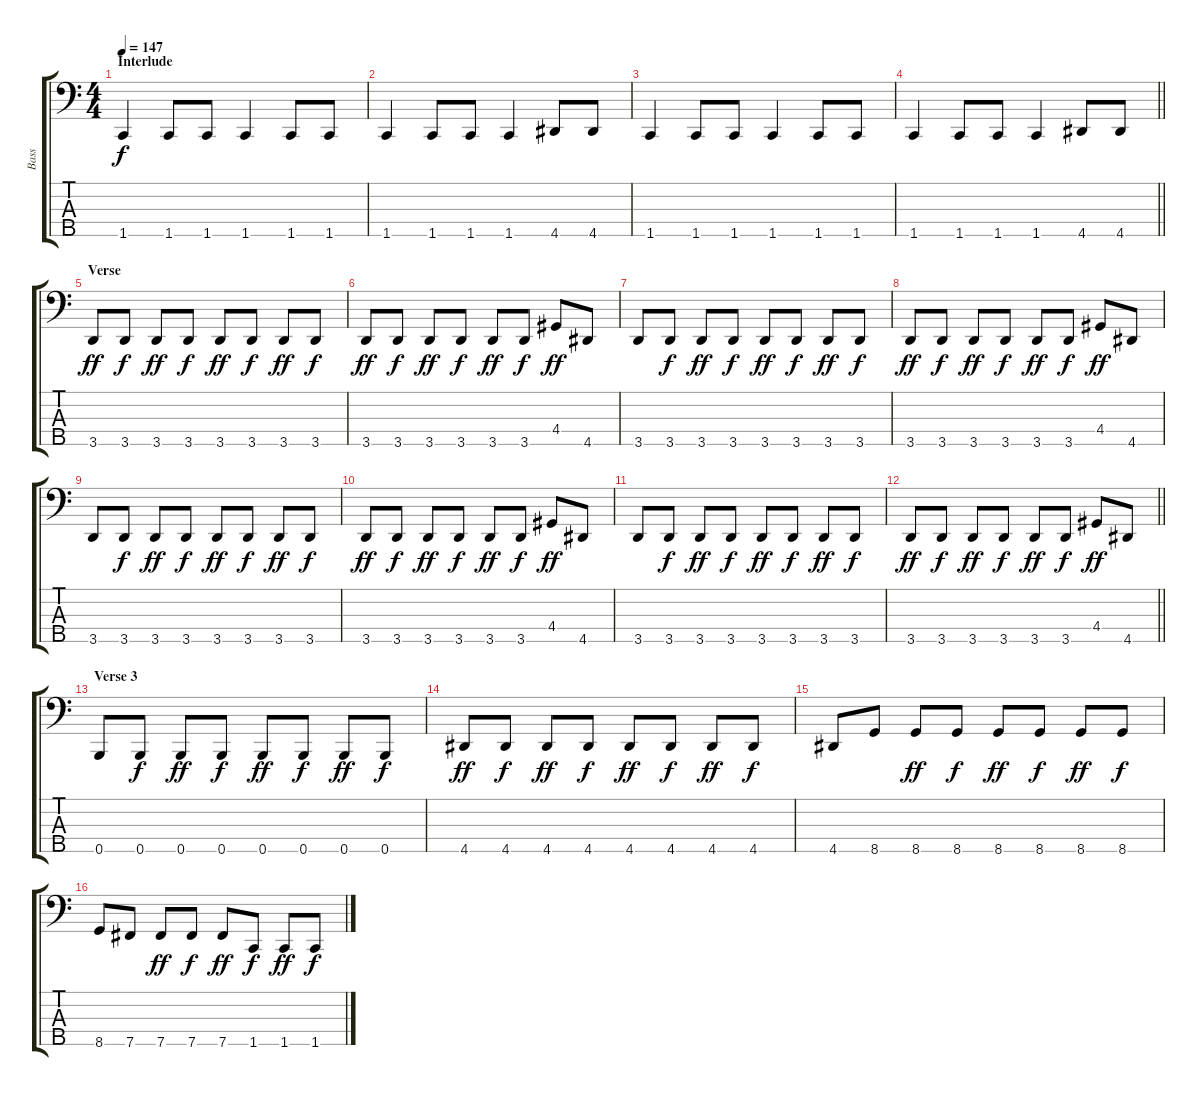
\track ("Bass" "Bass") {instrument electricbasspick}
\staff {score tabs}
\tuning (G2 D2 A1 E1 B0) {hide}
\ts (4 4)
\section ("" "Interlude")
\tempo 147
\clef f4
\ks c
1.5.4{dy f} 1.5.8 1.5.8 1.5.4 1.5.8 1.5.8 |
1.5.4 1.5.8 1.5.8 1.5.4 4.5.8 4.5.8 |
1.5.4 1.5.8 1.5.8 1.5.4 1.5.8 1.5.8 |
\barLineRight lightlight
1.5.4 1.5.8 1.5.8 1.5.4 4.5.8 4.5.8 |
\section ("" "Verse")
3.5.8{dy ff} 3.5.8{dy f} 3.5.8{dy ff} 3.5.8{dy f} 3.5.8{dy ff} 3.5.8{dy f} 3.5.8{dy ff} 3.5.8{dy f} |
3.5.8{dy ff} 3.5.8{dy f} 3.5.8{dy ff} 3.5.8{dy f} 3.5.8{dy ff} 3.5.8{dy f} 4.4.8{dy ff} 4.5.8 |
3.5.8 3.5.8{dy f} 3.5.8{dy ff} 3.5.8{dy f} 3.5.8{dy ff} 3.5.8{dy f} 3.5.8{dy ff} 3.5.8{dy f} |
3.5.8{dy ff} 3.5.8{dy f} 3.5.8{dy ff} 3.5.8{dy f} 3.5.8{dy ff} 3.5.8{dy f} 4.4.8{dy ff} 4.5.8 |
3.5.8 3.5.8{dy f} 3.5.8{dy ff} 3.5.8{dy f} 3.5.8{dy ff} 3.5.8{dy f} 3.5.8{dy ff} 3.5.8{dy f} |
3.5.8{dy ff} 3.5.8{dy f} 3.5.8{dy ff} 3.5.8{dy f} 3.5.8{dy ff} 3.5.8{dy f} 4.4.8{dy ff} 4.5.8 |
3.5.8 3.5.8{dy f} 3.5.8{dy ff} 3.5.8{dy f} 3.5.8{dy ff} 3.5.8{dy f} 3.5.8{dy ff} 3.5.8{dy f} |
\barLineRight lightlight
3.5.8{dy ff} 3.5.8{dy f} 3.5.8{dy ff} 3.5.8{dy f} 3.5.8{dy ff} 3.5.8{dy f} 4.4.8{dy ff} 4.5.8 |
\section ("" "Verse 3")
0.5.8 0.5.8{dy f} 0.5.8{dy ff} 0.5.8{dy f} 0.5.8{dy ff} 0.5.8{dy f} 0.5.8{dy ff} 0.5.8{dy f} |
4.5.8{dy ff} 4.5.8{dy f} 4.5.8{dy ff} 4.5.8{dy f} 4.5.8{dy ff} 4.5.8{dy f} 4.5.8{dy ff} 4.5.8{dy f} |
4.5.8 8.5.8 8.5.8{dy ff} 8.5.8{dy f} 8.5.8{dy ff} 8.5.8{dy f} 8.5.8{dy ff} 8.5.8{dy f} |
8.5.8 7.5.8 7.5.8{dy ff} 7.5.8{dy f} 7.5.8{dy ff} 1.5.8{dy f} 1.5.8{dy ff} 1.5.8{dy f}
